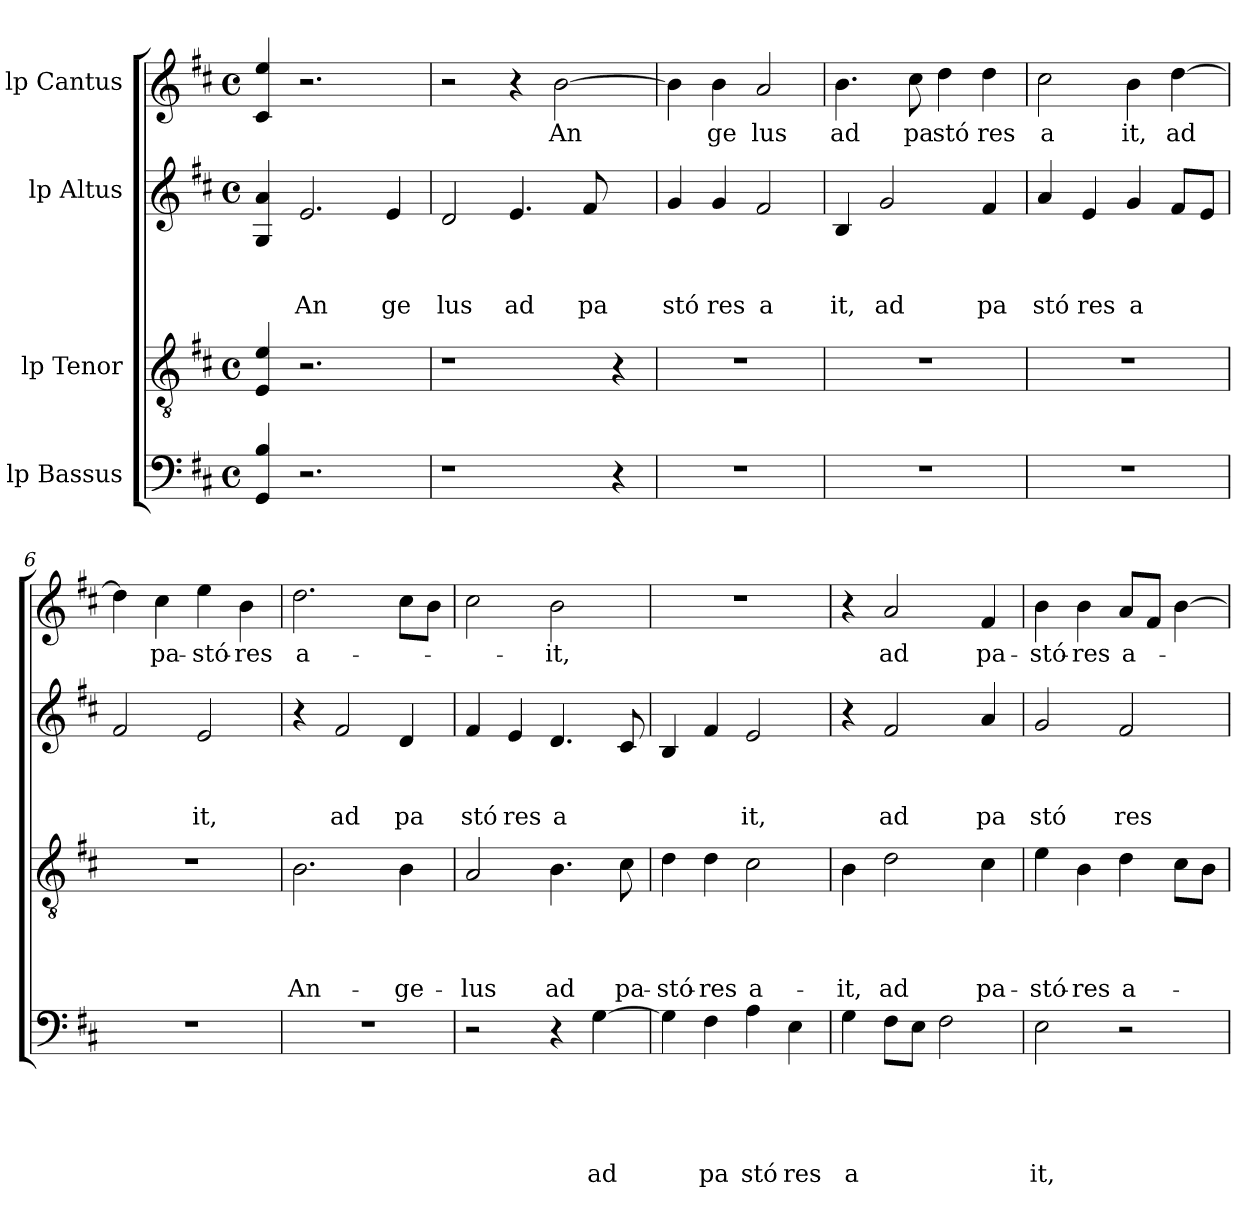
**kern	**text	**text	**text	**text	**text	**kern	**text	**text	**text	**text	**kern	**text	**text	**text	**kern	**text
*part4	*part4	*part4	*part4	*part4	*part4	*part3	*part3	*part3	*part3	*part3	*part2	*part2	*part2	*part2	*part1	*part1
*staff4	*staff4	*staff4	*staff4	*staff4	*staff4	*staff3	*staff3	*staff3	*staff3	*staff3	*staff2	*staff2	*staff2	*staff2	*staff1	*staff1
*I"lp Bassus	*	*	*	*	*	*I"lp Tenor	*	*	*	*	*I"lp Altus	*	*	*	*I"lp Cantus	*
*clefF4	*	*	*	*	*	*clefGv2	*	*	*	*	*clefG2	*	*	*	*clefG2	*
*k[f#c#]	*	*	*	*	*	*k[f#c#]	*	*	*	*	*k[f#c#]	*	*	*	*k[f#c#]	*
*D:	*	*	*	*	*	*D:	*	*	*	*	*D:	*	*	*	*D:	*
*M4/4	*	*	*	*	*	*M4/4	*	*	*	*	*M4/4	*	*	*	*M4/4	*
*met(c)	*	*	*	*	*	*met(c)	*	*	*	*	*met(c)	*	*	*	*met(c)	*
=1	=1	=1	=1	=1	=1	=1	=1	=1	=1	=1	=1	=1	=1	=1	=1	=1
4GG/ 4B/	.	.	.	.	.	4E/ 4e/	.	.	.	.	4G/ 4a/	.	.	.	4c#/ 4ee/	.
!	!	!	!	!	!	!	!	!	!	!	!	!	!	!LO:LY:b	!	!
2.r	.	.	.	.	.	2.r	.	.	.	.	2.e/	.	.	An	2.r	.
!	!	!	!	!	!	!	!	!	!	!	!	!	!	!LO:LY:b	!	!
4ryy	.	.	.	.	.	4ryy	.	.	.	.	4e/	.	.	ge	4ryy	.
=2	=2	=2	=2	=2	=2	=2	=2	=2	=2	=2	=2	=2	=2	=2	=2	=2
!	!	!	!	!	!	!	!	!	!	!	!	!	!	!LO:LY:b	!	!
1r	.	.	.	.	.	1r	.	.	.	.	2d/	.	.	lus	2r	.
!	!	!	!	!	!	!	!	!	!	!	!	!	!	!LO:LY:b	!	!
.	.	.	.	.	.	.	.	.	.	.	4.e/	.	.	ad	4r	.
!	!	!	!	!	!	!	!	!	!	!	!	!	!	!	!	!LO:LY:b
.	.	.	.	.	.	.	.	.	.	.	.	.	.	.	[>2b\	An
!	!	!	!	!	!	!	!	!	!	!	!	!	!	!LO:LY:b	!	!
.	.	.	.	.	.	.	.	.	.	.	8f#/	.	.	pa	.	.
4r	.	.	.	.	.	4r	.	.	.	.	4ryy	.	.	.	.	.
=3	=3	=3	=3	=3	=3	=3	=3	=3	=3	=3	=3	=3	=3	=3	=3	=3
!	!	!	!	!	!	!	!	!	!	!	!	!	!	!LO:LY:b	!	!
1r	.	.	.	.	.	1r	.	.	.	.	4g/	.	.	stó	4b\]	.
!	!	!	!	!	!	!	!	!	!	!	!	!	!	!LO:LY:b	!	!LO:LY:b
.	.	.	.	.	.	.	.	.	.	.	4g/	.	.	res	4b\	ge
!	!	!	!	!	!	!	!	!	!	!	!	!	!	!LO:LY:b	!	!LO:LY:b
.	.	.	.	.	.	.	.	.	.	.	2f#/	.	.	a	2a/	lus
=4	=4	=4	=4	=4	=4	=4	=4	=4	=4	=4	=4	=4	=4	=4	=4	=4
!	!	!	!	!	!	!	!	!	!	!	!	!	!	!LO:LY:b	!	!LO:LY:b
1r	.	.	.	.	.	1r	.	.	.	.	4B/	.	.	it,	4.b\	ad
!	!	!	!	!	!	!	!	!	!	!	!	!	!	!LO:LY:b	!	!
.	.	.	.	.	.	.	.	.	.	.	2g/	.	.	ad	.	.
!	!	!	!	!	!	!	!	!	!	!	!	!	!	!	!	!LO:LY:b
.	.	.	.	.	.	.	.	.	.	.	.	.	.	.	8cc#\	pa
!	!	!	!	!	!	!	!	!	!	!	!	!	!	!	!	!LO:LY:b
.	.	.	.	.	.	.	.	.	.	.	.	.	.	.	4dd\	stó
!	!	!	!	!	!	!	!	!	!	!	!	!	!	!LO:LY:b	!	!LO:LY:b
.	.	.	.	.	.	.	.	.	.	.	4f#/	.	.	pa	4dd\	res
=5	=5	=5	=5	=5	=5	=5	=5	=5	=5	=5	=5	=5	=5	=5	=5	=5
!	!	!	!	!	!	!	!	!	!	!	!	!	!	!LO:LY:b	!	!LO:LY:b
1r	.	.	.	.	.	1r	.	.	.	.	4a/	.	.	stó	2cc#\	a
!	!	!	!	!	!	!	!	!	!	!	!	!	!	!LO:LY:b	!	!
.	.	.	.	.	.	.	.	.	.	.	4e/	.	.	res	.	.
!	!	!	!	!	!	!	!	!	!	!	!	!	!	!LO:LY:b	!	!LO:LY:b
.	.	.	.	.	.	.	.	.	.	.	4g/	.	.	a	4b\	it,
!	!	!	!	!	!	!	!	!	!	!	!	!	!	!	!	!LO:LY:b
.	.	.	.	.	.	.	.	.	.	.	8f#/L	.	.	.	[<4dd\	ad
.	.	.	.	.	.	.	.	.	.	.	8e/J	.	.	.	.	.
!!LO:LB:g=z
=6	=6	=6	=6	=6	=6	=6	=6	=6	=6	=6	=6	=6	=6	=6	=6	=6
1r	.	.	.	.	.	1r	.	.	.	.	2f#/	.	.	.	4dd\]	.
!	!	!	!	!	!	!	!	!	!	!	!	!	!	!	!	!LO:LY:b
.	.	.	.	.	.	.	.	.	.	.	.	.	.	.	4cc#\	pa-
!	!	!	!	!	!	!	!	!	!	!	!	!	!	!LO:LY:b	!	!LO:LY:b
.	.	.	.	.	.	.	.	.	.	.	2e/	.	.	it,	4ee\	-stó-
!	!	!	!	!	!	!	!	!	!	!	!	!	!	!	!	!LO:LY:b
.	.	.	.	.	.	.	.	.	.	.	.	.	.	.	4b\	-res
=7	=7	=7	=7	=7	=7	=7	=7	=7	=7	=7	=7	=7	=7	=7	=7	=7
!	!	!	!	!	!	!	!	!	!	!LO:LY:b	!	!	!	!	!	!LO:LY:b
1r	.	.	.	.	.	2.B\	.	.	.	An-	4r	.	.	.	2.dd\	a-
!	!	!	!	!	!	!	!	!	!	!	!	!	!	!LO:LY:b	!	!
.	.	.	.	.	.	.	.	.	.	.	2f#/	.	.	ad	.	.
!	!	!	!	!	!	!	!	!	!	!LO:LY:b	!	!	!	!LO:LY:b	!	!
.	.	.	.	.	.	4B\	.	.	.	-ge-	4d/	.	.	pa	8cc#\L	.
.	.	.	.	.	.	.	.	.	.	.	.	.	.	.	8b\J	.
=8	=8	=8	=8	=8	=8	=8	=8	=8	=8	=8	=8	=8	=8	=8	=8	=8
!	!	!	!	!	!	!	!	!	!	!LO:LY:b	!	!	!	!LO:LY:b	!	!
2r	.	.	.	.	.	2A/	.	.	.	-lus	4f#/	.	.	stó	2cc#\	.
!	!	!	!	!	!	!	!	!	!	!	!	!	!	!LO:LY:b	!	!
.	.	.	.	.	.	.	.	.	.	.	4e/	.	.	res	.	.
!	!	!	!	!	!	!	!	!	!	!LO:LY:b	!	!	!	!LO:LY:b	!	!LO:LY:b
4r	.	.	.	.	.	4.B\	.	.	.	ad	4.d/	.	.	a	2b\	-it,
!	!	!	!	!	!LO:LY:b	!	!	!	!	!	!	!	!	!	!	!
[>4G\	.	.	.	.	ad	.	.	.	.	.	.	.	.	.	.	.
!	!	!	!	!	!	!	!	!	!	!LO:LY:b	!	!	!	!	!	!
.	.	.	.	.	.	8c#\	.	.	.	pa-	8c#/	.	.	.	.	.
=9	=9	=9	=9	=9	=9	=9	=9	=9	=9	=9	=9	=9	=9	=9	=9	=9
!	!	!	!	!	!	!	!	!	!	!LO:LY:b	!	!	!	!	!	!
4G\]	.	.	.	.	.	4d\	.	.	.	-stó-	4B/	.	.	.	1r	.
!	!	!	!	!	!LO:LY:b	!	!	!	!	!LO:LY:b	!	!	!	!	!	!
4F#\	.	.	.	.	pa	4d\	.	.	.	-res	4f#/	.	.	.	.	.
!	!	!	!	!	!LO:LY:b	!	!	!	!	!LO:LY:b	!	!	!	!LO:LY:b	!	!
4A\	.	.	.	.	stó	2c#\	.	.	.	a-	2e/	.	.	it,	.	.
!	!	!	!	!	!LO:LY:b	!	!	!	!	!	!	!	!	!	!	!
4E\	.	.	.	.	res	.	.	.	.	.	.	.	.	.	.	.
=10	=10	=10	=10	=10	=10	=10	=10	=10	=10	=10	=10	=10	=10	=10	=10	=10
!	!	!	!	!	!LO:LY:b	!	!	!	!	!LO:LY:b	!	!	!	!	!	!
4G\	.	.	.	.	a	4B\	.	.	.	-it,	4r	.	.	.	4r	.
!	!	!	!	!	!	!	!	!	!	!LO:LY:b	!	!	!	!LO:LY:b	!	!LO:LY:b
8F#\L	.	.	.	.	.	2d\	.	.	.	ad	2f#/	.	.	ad	2a/	ad
8E\J	.	.	.	.	.	.	.	.	.	.	.	.	.	.	.	.
2F#\	.	.	.	.	.	.	.	.	.	.	.	.	.	.	.	.
!	!	!	!	!	!	!	!	!	!	!LO:LY:b	!	!	!	!LO:LY:b	!	!LO:LY:b
.	.	.	.	.	.	4c#\	.	.	.	pa-	4a/	.	.	pa	4f#/	pa-
!!LO:LB:g=z
=11	=11	=11	=11	=11	=11	=11	=11	=11	=11	=11	=11	=11	=11	=11	=11	=11
!	!	!	!	!	!LO:LY:b	!	!	!	!	!LO:LY:b	!	!	!	!LO:LY:b	!	!LO:LY:b
2E\	.	.	.	.	it,	4e\	.	.	.	-stó-	2g/	.	.	stó	4b\	-stó-
!	!	!	!	!	!	!	!	!	!	!LO:LY:b	!	!	!	!	!	!LO:LY:b
.	.	.	.	.	.	4B\	.	.	.	-res	.	.	.	.	4b\	-res
!	!	!	!	!	!	!	!	!	!	!LO:LY:b	!	!	!	!LO:LY:b	!	!LO:LY:b
2r	.	.	.	.	.	4d\	.	.	.	a-	2f#/	.	.	res	8a/L	a-
.	.	.	.	.	.	.	.	.	.	.	.	.	.	.	8f#/J	.
.	.	.	.	.	.	8c#\L	.	.	.	.	.	.	.	.	[>4b\	.
.	.	.	.	.	.	8B\J	.	.	.	.	.	.	.	.	.	.
=	=	=	=	=	=	=	=	=	=	=	=	=	=	=	=	=
*-	*-	*-	*-	*-	*-	*-	*-	*-	*-	*-	*-	*-	*-	*-	*-	*-
